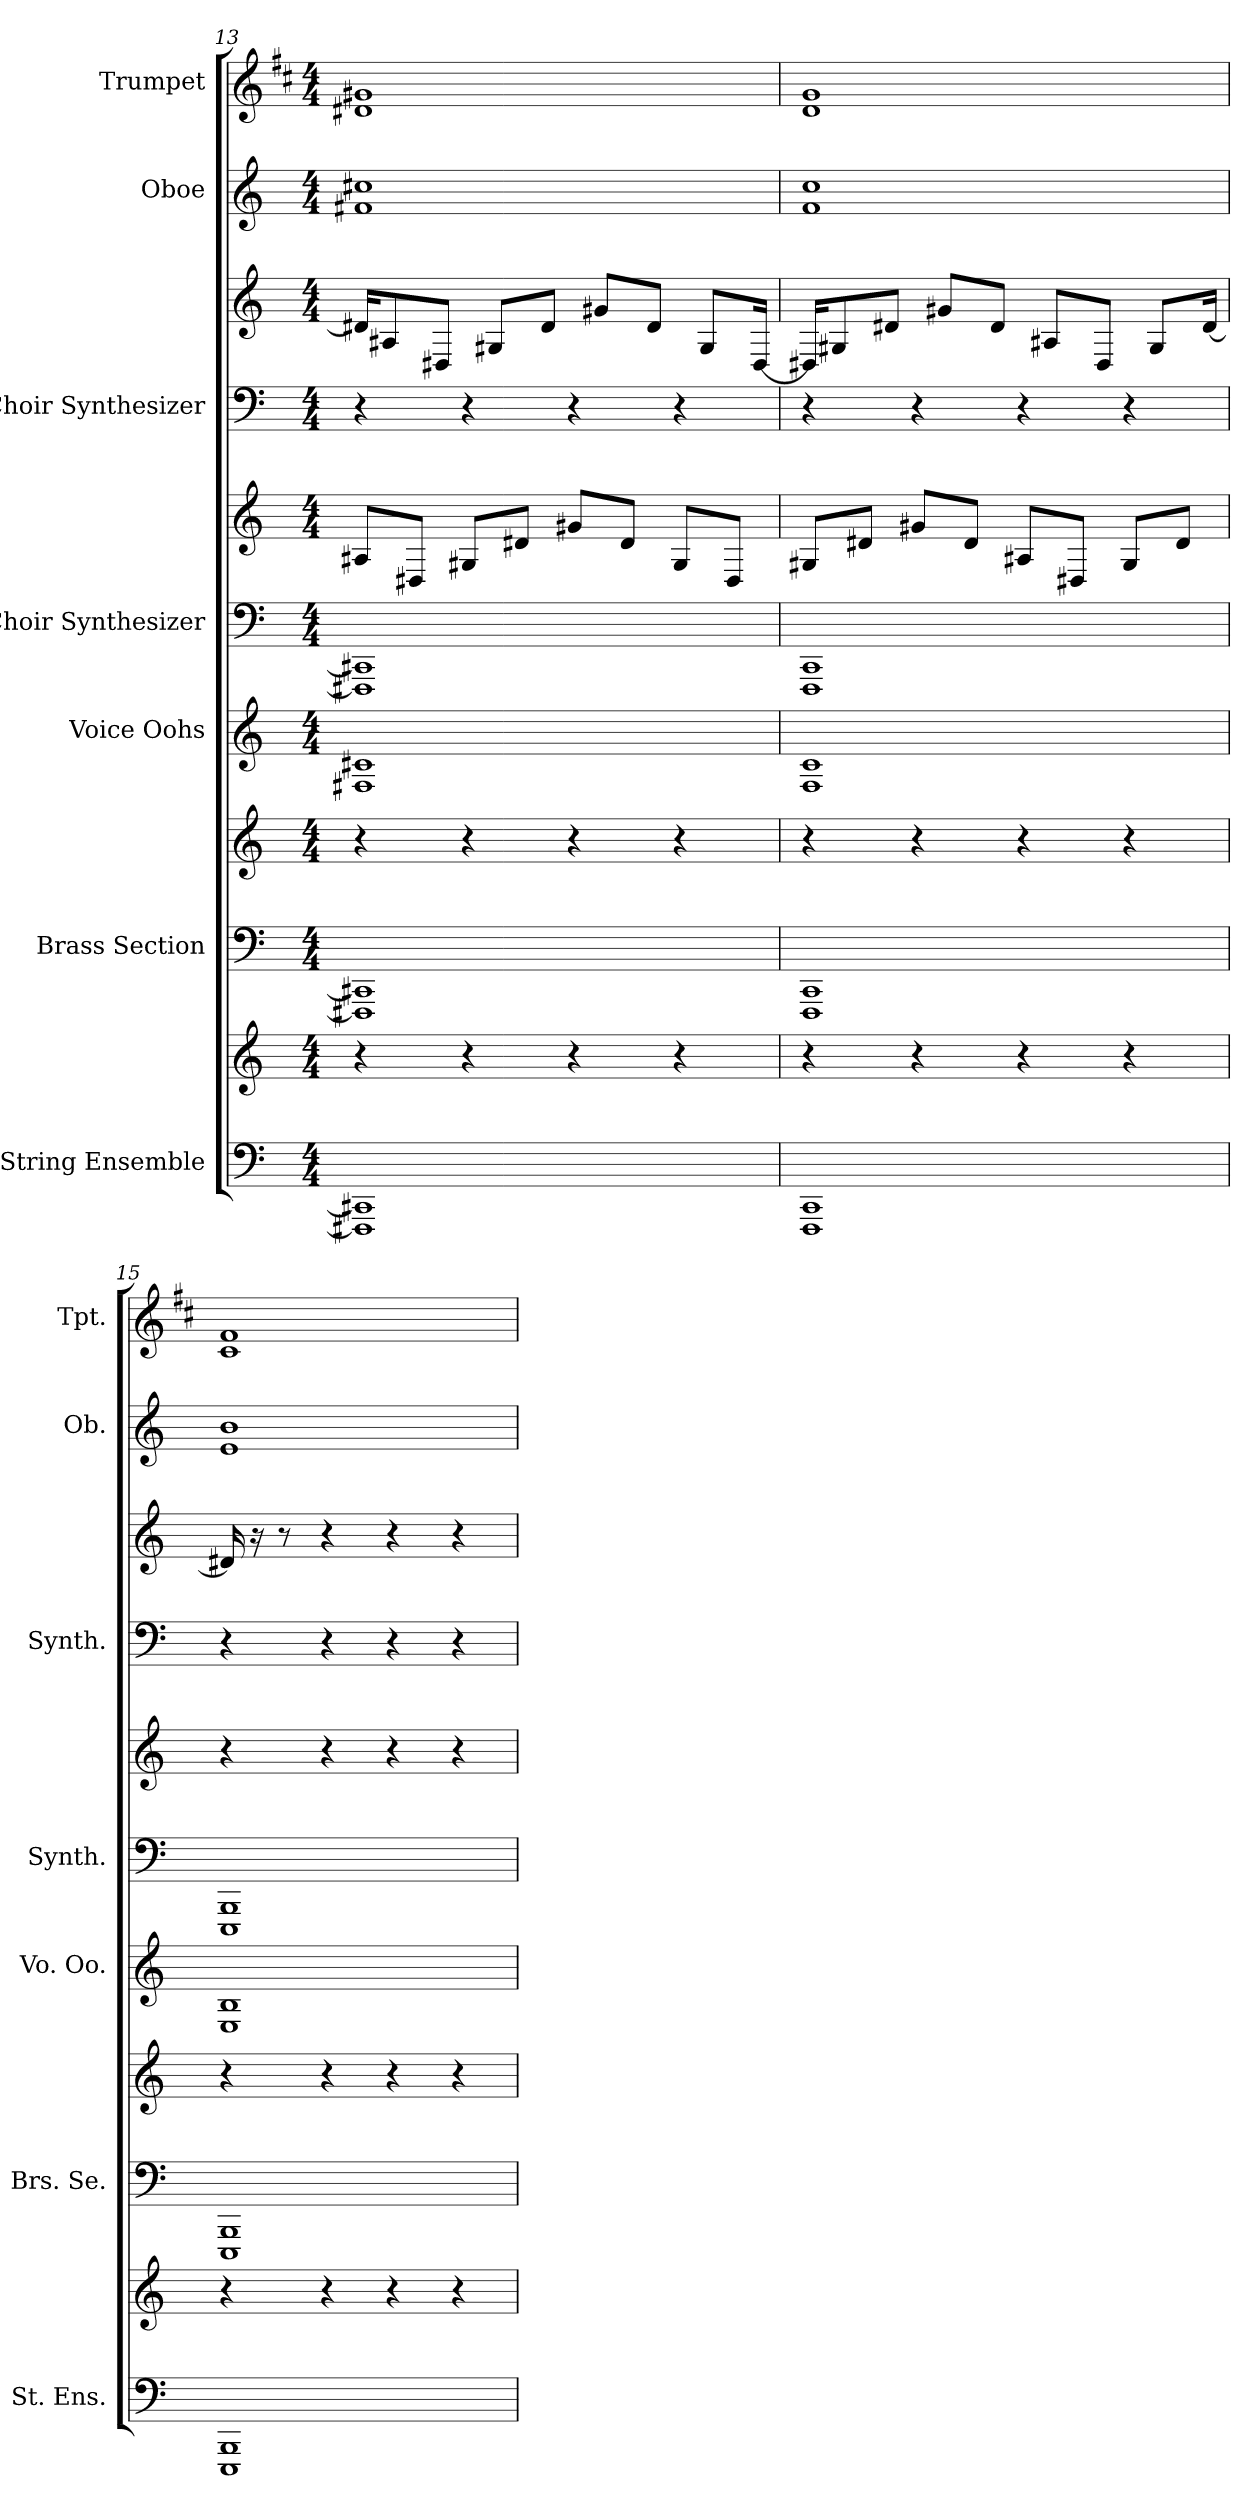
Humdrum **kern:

**kern	**kern	**kern	**kern	**kern	**kern	**kern	**kern	**kern	**kern	**kern
*part7	*part7	*part6	*part6	*part5	*part4	*part4	*part3	*part3	*part2	*part1
*staff11	*staff10	*staff9	*staff8	*staff7	*staff6	*staff5	*staff4	*staff3	*staff2	*staff1
*I"String Ensemble	*	*I"Brass Section	*	*I"Voice Oohs	*I"Choir Synthesizer	*	*I"Choir Synthesizer	*	*I"Oboe	*I"Trumpet
*I'St. Ens.	*	*I'Brs. Se.	*	*I'Vo. Oo.	*I'Synth.	*	*I'Synth.	*	*I'Ob.	*I'Tpt.
*clefF4	*clefG2	*clefF4	*clefG2	*clefG2	*clefF4	*clefG2	*clefF4	*clefG2	*clefG2	*clefG2
*	*	*	*	*	*	*	*	*	*	*ITrd1c2
*k[]	*k[]	*k[]	*k[]	*k[]	*k[]	*k[]	*k[]	*k[]	*k[]	*k[]
*M4/4	*M4/4	*M4/4	*M4/4	*M4/4	*M4/4	*M4/4	*M4/4	*M4/4	*M4/4	*M4/4
=13	=13	=13	=13	=13	=13	=13	=13	=13	=13	=13
1FFF#X] 1CC#X]	4r	1FFF#X] 1CC#X]	4r	1F#X 1c#X	1FFF#X] 1CC#X]	8A#XL	4r	16d#XKL]	1f#X 1cc#X	1c#X 1f#X
.	.	.	.	.	.	.	.	8A#X	.	.
.	.	.	.	.	.	8D#XJ	.	.	.	.
.	.	.	.	.	.	.	.	8D#XJ	.	.
.	4r	.	4r	.	.	8G#XL	4r	.	.	.
.	.	.	.	.	.	.	.	8G#XL	.	.
.	.	.	.	.	.	8d#XJ	.	.	.	.
.	.	.	.	.	.	.	.	8d#J	.	.
.	4r	.	4r	.	.	8g#XL	4r	.	.	.
.	.	.	.	.	.	.	.	8g#XL	.	.
.	.	.	.	.	.	8d#J	.	.	.	.
.	.	.	.	.	.	.	.	8d#J	.	.
.	4r	.	4r	.	.	8G#L	4r	.	.	.
.	.	.	.	.	.	.	.	8G#L	.	.
.	.	.	.	.	.	8D#J	.	.	.	.
.	.	.	.	.	.	.	.	[16D#Jk	.	.
=14	=14	=14	=14	=14	=14	=14	=14	=14	=14	=14
1FFF 1CC	4r	1FFF 1CC	4r	1F 1c	1FFF 1CC	8G#XL	4r	16D#XKL]	1f 1cc	1c 1f
.	.	.	.	.	.	.	.	8G#X	.	.
.	.	.	.	.	.	8d#XJ	.	.	.	.
.	.	.	.	.	.	.	.	8d#XJ	.	.
.	4r	.	4r	.	.	8g#XL	4r	.	.	.
.	.	.	.	.	.	.	.	8g#XL	.	.
.	.	.	.	.	.	8d#J	.	.	.	.
.	.	.	.	.	.	.	.	8d#J	.	.
.	4r	.	4r	.	.	8A#XL	4r	.	.	.
.	.	.	.	.	.	.	.	8A#XL	.	.
.	.	.	.	.	.	8D#XJ	.	.	.	.
.	.	.	.	.	.	.	.	8D#J	.	.
.	4r	.	4r	.	.	8G#L	4r	.	.	.
.	.	.	.	.	.	.	.	8G#L	.	.
.	.	.	.	.	.	8d#J	.	.	.	.
.	.	.	.	.	.	.	.	[16d#Jk	.	.
=15	=15	=15	=15	=15	=15	=15	=15	=15	=15	=15
*	*	*	*	*	*	*	*	*	*	*MM80
1BBB 1EEE	4r	1BBB 1EEE	4r	1E 1B	1BBB 1EEE	4r	4r	16d#X]	1e 1b	1B 1e
.	.	.	.	.	.	.	.	16r	.	.
.	.	.	.	.	.	.	.	8r	.	.
.	4r	.	4r	.	.	4r	4r	4r	.	.
.	4r	.	4r	.	.	4r	4r	4r	.	.
.	4r	.	4r	.	.	4r	4r	4r	.	.
=	=	=	=	=	=	=	=	=	=	=
*-	*-	*-	*-	*-	*-	*-	*-	*-	*-	*-
